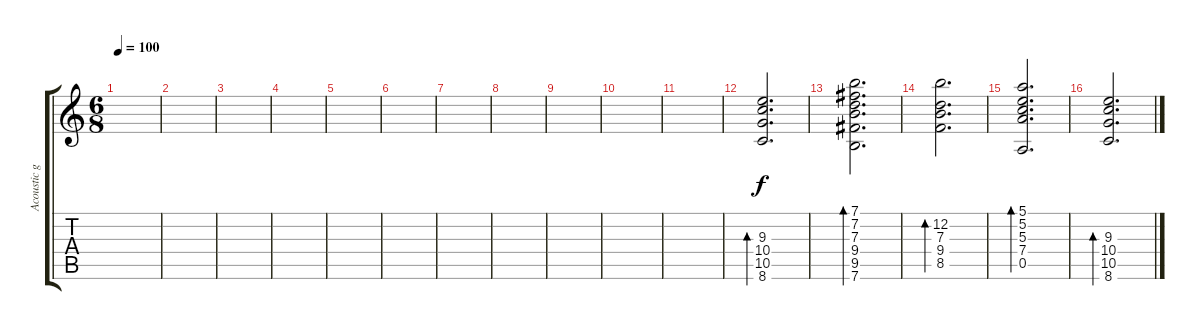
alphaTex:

\track ("Acoustic guitar" "Acoustic g") {instrument acousticguitarsteel}
\staff {score tabs}
\tuning (E4 B3 G3 D3 A2 E2) {hide}
\ts (6 8)
\tempo 100
\clef g2
\ks c
|
|
|
|
|
|
|
|
|
|
|
(9.3 10.4 10.5 8.6).2{d bd 60} |
(7.1 7.2 7.3 9.4 9.5 7.6).2{d bd 60} |
(12.2 7.3 9.4 8.5).2{d bd 60} |
(5.1 5.2 5.3 7.4 0.5).2{d bd 60} |
(9.3 10.4 10.5 8.6).2{d bd 60}
